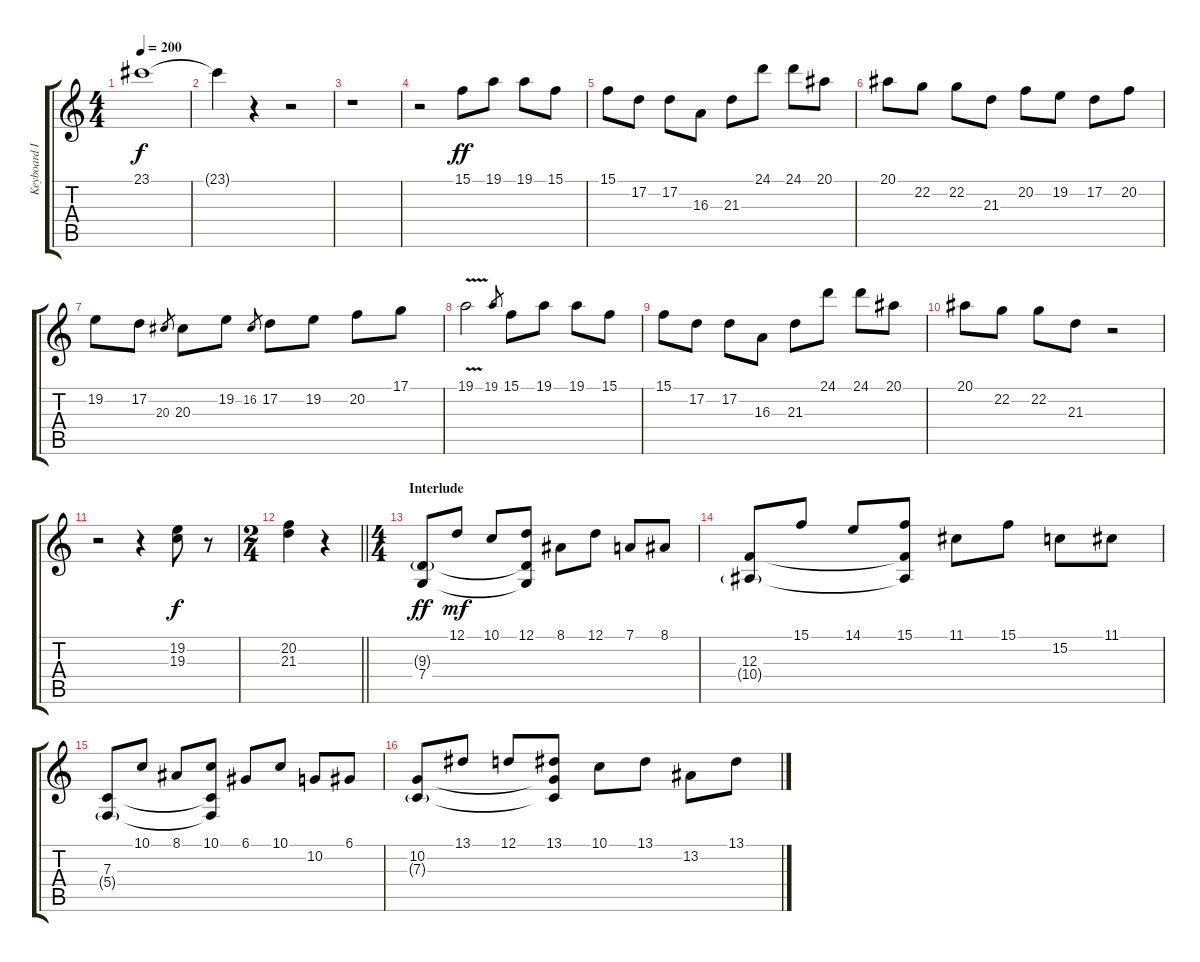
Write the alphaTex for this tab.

\track ("Keyboard I" "Keyboard I") {instrument pad1newage}
\staff {score tabs}
\tuning (D4 A3 F3 C3 G2 D2) {hide}
\ts (4 4)
\tempo 200
\clef g2
\ks c
23.1{t}.1{dy f} |
23.1{t}.4 r.4 r.2 |
r.1 |
r.2 15.1.8{dy ff} 19.1.8 19.1.8 15.1.8 |
15.1.8 17.2.8 17.2.8 16.3.8 21.3.8 24.1.8 24.1.8 20.1.8 |
20.1.8 22.2.8 22.2.8 21.3.8 20.2.8 19.2.8 17.2.8 20.2.8 |
19.2.8 17.2.8 20.3.8{gr} 20.3.8 19.2.8 16.2.8{gr} 17.2.8 19.2.8 20.2.8 17.1.8 |
19.1{v}.2 19.1.8{gr} 15.1.8 19.1.8 19.1.8 15.1.8 |
15.1.8 17.2.8 17.2.8 16.3.8 21.3.8 24.1.8 24.1.8 20.1.8 |
20.1.8 22.2.8 22.2.8 21.3.8 r.2 |
r.2 r.4 (19.2 19.3).8{dy f} r.8 |
\ts (2 4)
\barLineRight lightlight
(20.2 21.3).4 r.4 |
\ts (4 4)
\section ("" "Interlude")
(9.3{g} 7.4).8{dy ff} 12.1.8{dy mf} 10.1.8 (12.1 9.3{t} 7.4{t}).8 8.1.8 12.1.8 7.1.8 8.1.8 |
(12.3 10.4{g}).8 15.1.8 14.1.8 (15.1 12.3{t} 10.4{t}).8 11.1.8 15.1.8 15.2.8 11.1.8 |
(7.3 5.4{g}).8 10.1.8 8.1.8 (10.1 7.3{t} 5.4{t}).8 6.1.8 10.1.8 10.2.8 6.1.8 |
(10.2 7.3{g}).8 13.1.8 12.1.8 (13.1 10.2{t} 7.3{t}).8 10.1.8 13.1.8 13.2.8 13.1.8
